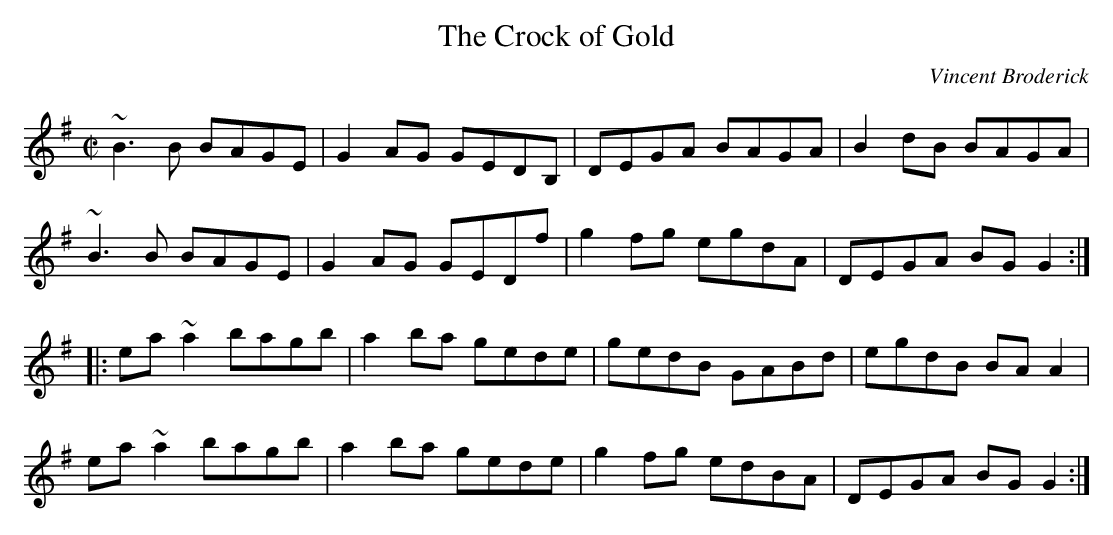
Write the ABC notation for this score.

X:1
T:Crock of Gold, The
C:Vincent Broderick
M:C|
L:1/8
K:G
~B3B BAGE|G2AG GEDB,|DEGA BAGA|B2dB BAGA|
!~B3B BAGE|G2AG GEDf|g2fg egdA|DEGA BGG2:|
!|:ea~a2 bagb|a2ba gede|gedB GABd|egdB BAA2|
!ea~a2 bagb|a2ba gede|g2fg edBA|DEGA BGG2:|
